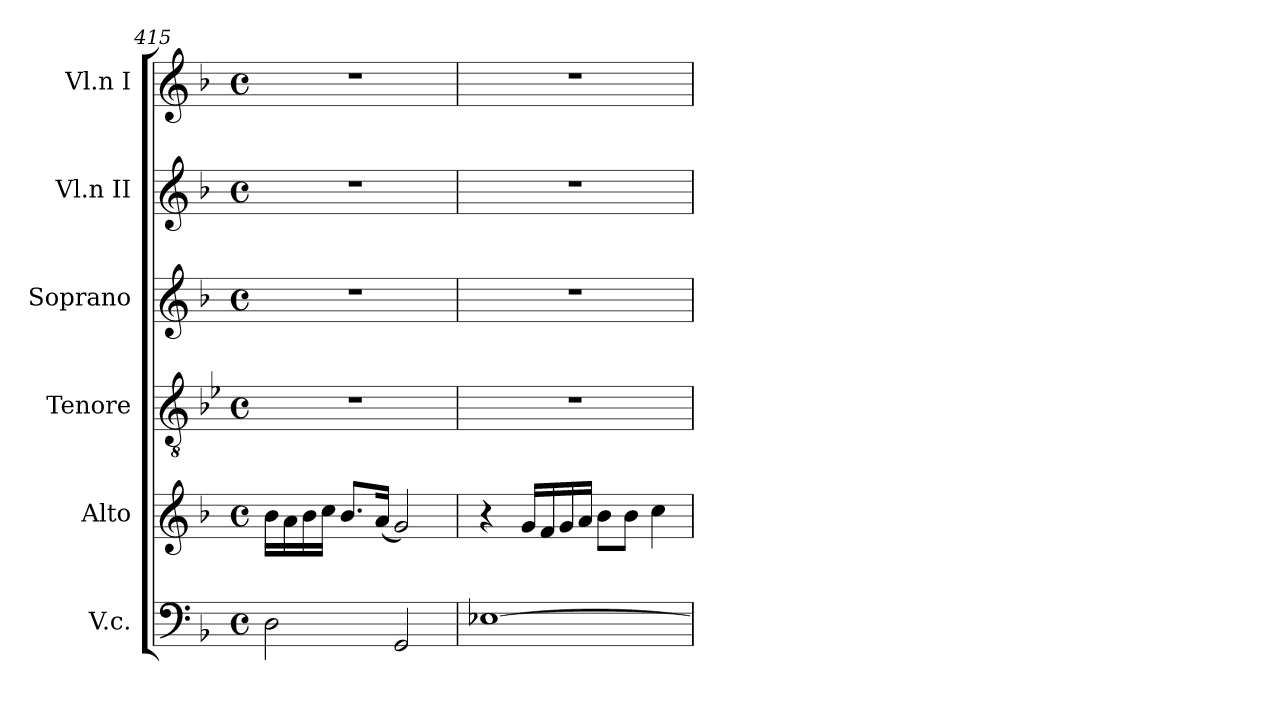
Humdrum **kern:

**kern	**kern	**kern	**kern	**kern	**kern
*part6	*part5	*part4	*part3	*part2	*part1
*staff6	*staff5	*staff4	*staff3	*staff2	*staff1
*I"V.c.	*I"Alto	*I"Tenore	*I"Soprano	*I"Vl.n II	*I"Vl.n I
*I'V.c.	*I'Alto	*I'Tenore	*I'Soprano	*I'Vl.n II	*I'Vl.n I
*clefF4	*clefG2	*clefGv2	*clefG2	*clefG2	*clefG2
*k[b-]	*k[b-]	*k[b-e-]	*k[b-]	*k[b-]	*k[b-]
*F:	*F:	*B-:	*F:	*F:	*F:
*M4/4	*M4/4	*M4/4	*M4/4	*M4/4	*M4/4
*met(c)	*met(c)	*met(c)	*met(c)	*met(c)	*met(c)
=415	=415	=415	=415	=415	=415
2D\	16b-\LL	1r	1r	1r	1r
.	16a\	.	.	.	.
.	16b-\	.	.	.	.
.	16cc\JJ	.	.	.	.
.	8.b-/L	.	.	.	.
.	(<16a/Jk	.	.	.	.
2GG/	2g/)	.	.	.	.
=416	=416	=416	=416	=416	=416
[>1E-X	4r	1r	1r	1r	1r
.	16g/LL	.	.	.	.
.	16f/	.	.	.	.
.	16g/	.	.	.	.
.	16a/JJ	.	.	.	.
.	8b-\L	.	.	.	.
.	8b-\J	.	.	.	.
.	4cc\	.	.	.	.
=	=	=	=	=	=
*-	*-	*-	*-	*-	*-
